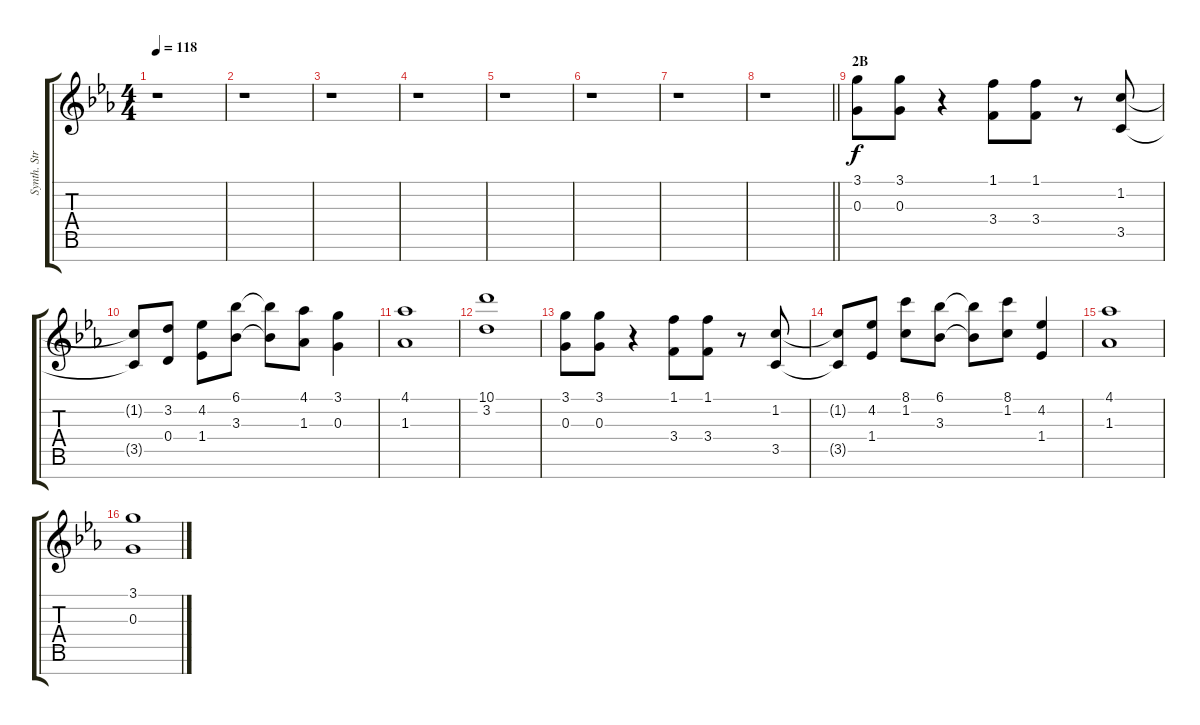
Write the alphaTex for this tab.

\track ("Synth. Strings I" "Synth. Str") {instrument stringensemble1}
\staff {score tabs}
\tuning (E5 B4 G4 D4 A3 E3 B2) {hide}
\ts (4 4)
\tempo 118
\clef g2
\ks eb
r.1{dy f} |
r.1 |
r.1 |
r.1 |
r.1 |
r.1 |
r.1 |
\barLineRight lightlight
r.1 |
\section ("" "2B")
(3.1 0.3).8 (3.1 0.3).8 r.4 (1.1 3.4).8 (1.1 3.4).8 r.8 (1.2 3.5).8 |
(1.2{t} 3.5{t}).8 (3.2 0.4).8 (4.2 1.4).8 (6.1 3.3).8 (6.1{t} 3.3{t}).8 (4.1 1.3).8 (3.1 0.3).4 |
(4.1 1.3).1 |
(10.1 3.2).1 |
(3.1 0.3).8 (3.1 0.3).8 r.4 (1.1 3.4).8 (1.1 3.4).8 r.8 (1.2 3.5).8 |
(1.2{t} 3.5{t}).8 (4.2 1.4).8 (8.1 1.2).8 (6.1 3.3).8 (6.1{t} 3.3{t}).8 (8.1 1.2).8 (4.2 1.4).4 |
(4.1 1.3).1 |
(3.1 0.3).1
